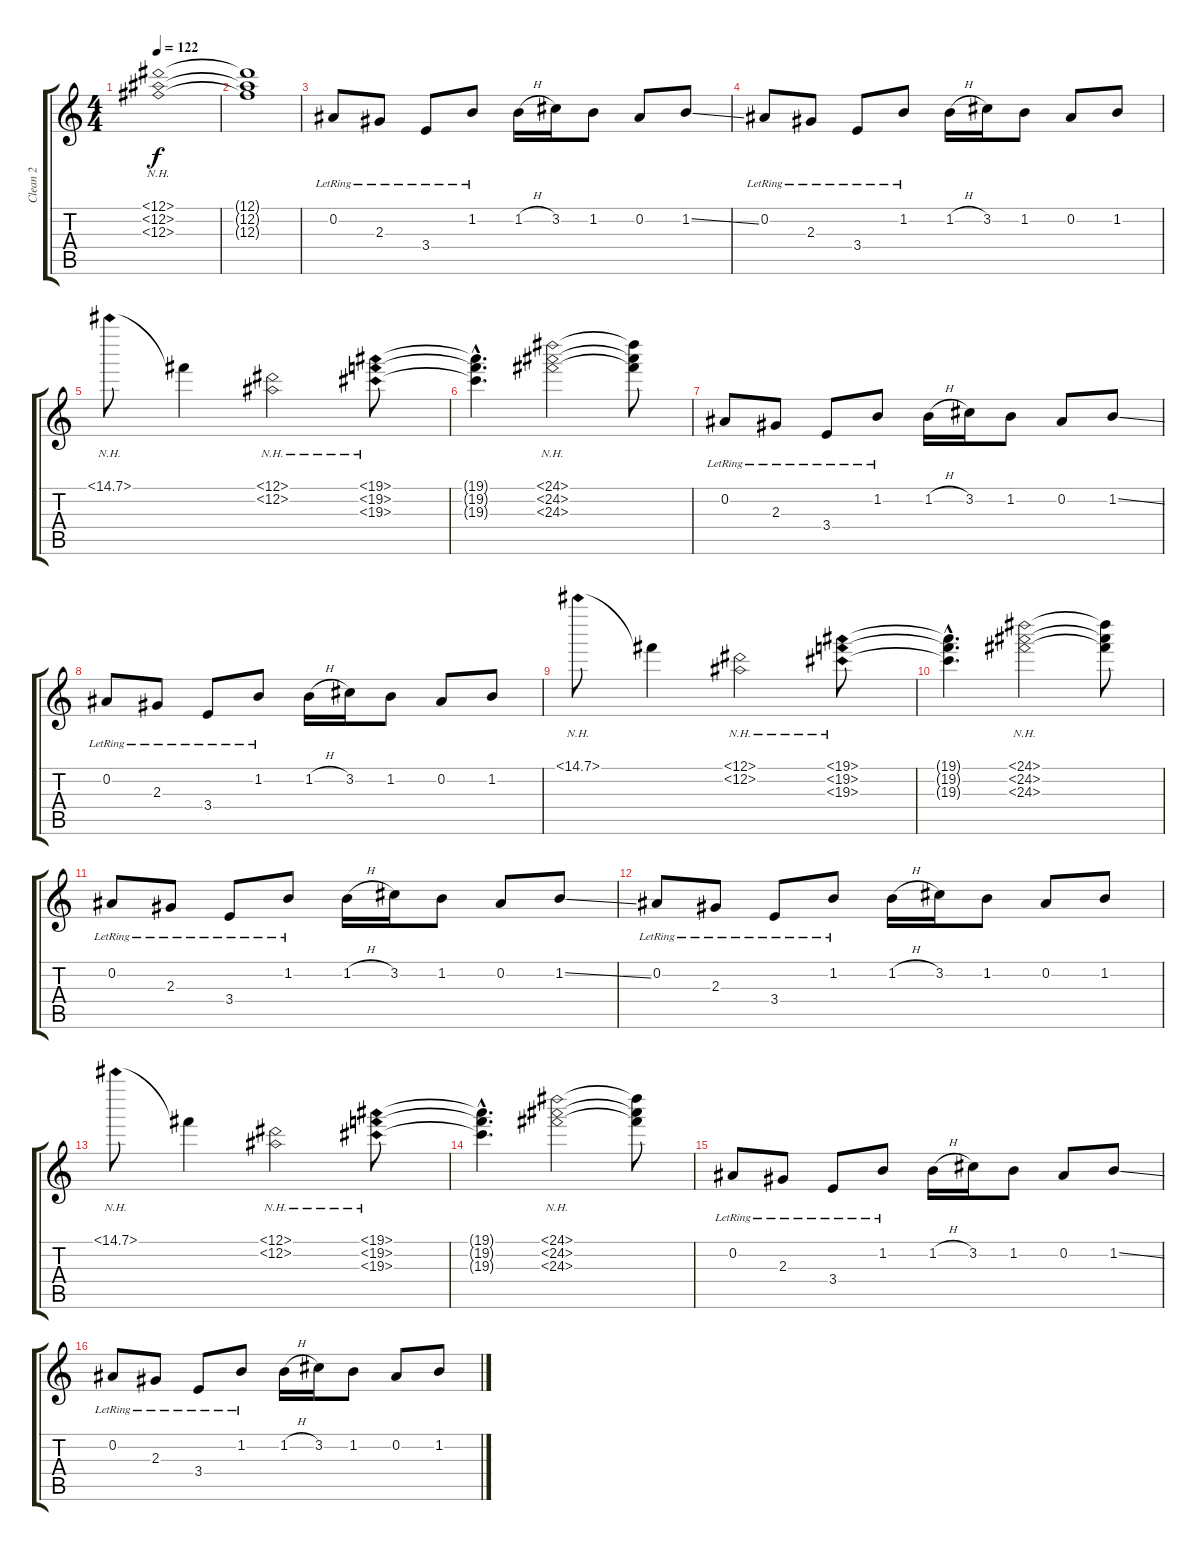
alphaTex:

\track ("Clean 2" "Clean 2") {instrument acousticguitarsteel}
\staff {score tabs}
\tuning (Eb4 Bb3 Gb3 Db3 Ab2 Eb2) {hide}
\ts (4 4)
\tempo 122
\clef g2
\ks c
(12.1{nh} 12.2{nh} 12.3{nh}).1{dy f instrument acousticguitarsteel} |
(12.1{t} 12.2{t} 12.3{t}).1 |
0.2{lr}.8 2.3{lr}.8 3.4{lr}.8 1.2{lr}.8 1.2{h}.16 3.2.16 1.2.8 0.2.8 1.2{ss}.8 |
0.2{lr}.8 2.3{lr}.8 3.4{lr}.8 1.2{lr}.8 1.2{h}.16 3.2.16 1.2.8 0.2.8 1.2.8 |
15.1{nh}.8 15.1{t}.4 (12.1{nh} 12.2{nh}).2 (19.1{nh} 19.2{nh} 19.3{nh}).8 |
(19.1{hac t} 19.2{hac t} 19.3{hac t}).4{d} (24.1{nh} 24.2{nh} 24.3{nh}).2 (24.1{t} 24.2{t} 24.3{t}).8 |
0.2{lr}.8 2.3{lr}.8 3.4{lr}.8 1.2{lr}.8 1.2{h}.16 3.2.16 1.2.8 0.2.8 1.2{ss}.8 |
0.2{lr}.8 2.3{lr}.8 3.4{lr}.8 1.2{lr}.8 1.2{h}.16 3.2.16 1.2.8 0.2.8 1.2.8 |
15.1{nh}.8 15.1{t}.4 (12.1{nh} 12.2{nh}).2 (19.1{nh} 19.2{nh} 19.3{nh}).8 |
(19.1{hac t} 19.2{hac t} 19.3{hac t}).4{d} (24.1{nh} 24.2{nh} 24.3{nh}).2 (24.1{t} 24.2{t} 24.3{t}).8 |
0.2{lr}.8 2.3{lr}.8 3.4{lr}.8 1.2{lr}.8 1.2{h}.16 3.2.16 1.2.8 0.2.8 1.2{ss}.8 |
0.2{lr}.8 2.3{lr}.8 3.4{lr}.8 1.2{lr}.8 1.2{h}.16 3.2.16 1.2.8 0.2.8 1.2.8 |
15.1{nh}.8 15.1{t}.4 (12.1{nh} 12.2{nh}).2 (19.1{nh} 19.2{nh} 19.3{nh}).8 |
(19.1{hac t} 19.2{hac t} 19.3{hac t}).4{d} (24.1{nh} 24.2{nh} 24.3{nh}).2 (24.1{t} 24.2{t} 24.3{t}).8 |
0.2{lr}.8 2.3{lr}.8 3.4{lr}.8 1.2{lr}.8 1.2{h}.16 3.2.16 1.2.8 0.2.8 1.2{ss}.8 |
0.2{lr}.8 2.3{lr}.8 3.4{lr}.8 1.2{lr}.8 1.2{h}.16 3.2.16 1.2.8 0.2.8 1.2.8
